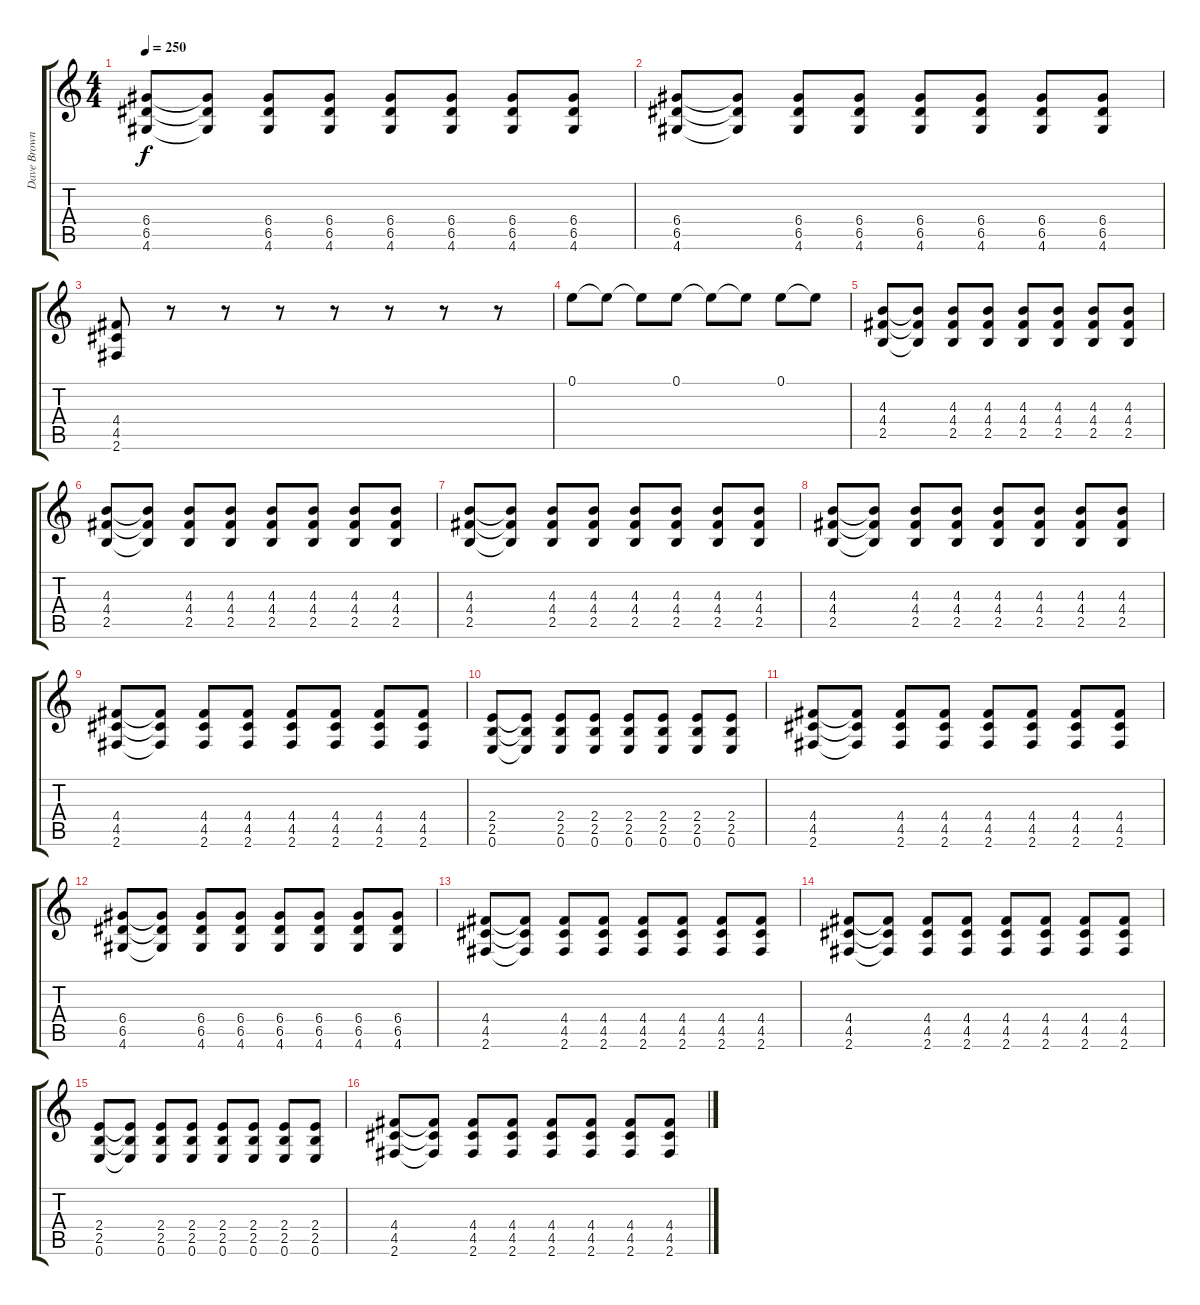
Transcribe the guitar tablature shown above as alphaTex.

\track ("Dave BrownSound" "Dave Brown") {instrument distortionguitar}
\staff {score tabs}
\tuning (E4 B3 G3 D3 A2 E2) {hide}
\ts (4 4)
\tempo 250
\clef g2
\ks c
(6.4 6.5 4.6).8{dy f} (6.4{t} 6.5{t} 4.6{t}).8 (6.4 6.5 4.6).8 (6.4 6.5 4.6).8 (6.4 6.5 4.6).8 (6.4 6.5 4.6).8 (6.4 6.5 4.6).8 (6.4 6.5 4.6).8 |
(6.4 6.5 4.6).8 (6.4{t} 6.5{t} 4.6{t}).8 (6.4 6.5 4.6).8 (6.4 6.5 4.6).8 (6.4 6.5 4.6).8 (6.4 6.5 4.6).8 (6.4 6.5 4.6).8 (6.4 6.5 4.6).8 |
(4.4 4.5 2.6).8 r.8 r.8 r.8 r.8 r.8 r.8 r.8 |
0.1.8 0.1{t}.8 0.1{t}.8 0.1.8 0.1{t}.8 0.1{t}.8 0.1.8 0.1{t}.8 |
(4.3 4.4 2.5).8 (4.3{t} 4.4{t} 2.5{t}).8 (4.3 4.4 2.5).8 (4.3 4.4 2.5).8 (4.3 4.4 2.5).8 (4.3 4.4 2.5).8 (4.3 4.4 2.5).8 (4.3 4.4 2.5).8 |
(4.3 4.4 2.5).8 (4.3{t} 4.4{t} 2.5{t}).8 (4.3 4.4 2.5).8 (4.3 4.4 2.5).8 (4.3 4.4 2.5).8 (4.3 4.4 2.5).8 (4.3 4.4 2.5).8 (4.3 4.4 2.5).8 |
(4.3 4.4 2.5).8 (4.3{t} 4.4{t} 2.5{t}).8 (4.3 4.4 2.5).8 (4.3 4.4 2.5).8 (4.3 4.4 2.5).8 (4.3 4.4 2.5).8 (4.3 4.4 2.5).8 (4.3 4.4 2.5).8 |
(4.3 4.4 2.5).8 (4.3{t} 4.4{t} 2.5{t}).8 (4.3 4.4 2.5).8 (4.3 4.4 2.5).8 (4.3 4.4 2.5).8 (4.3 4.4 2.5).8 (4.3 4.4 2.5).8 (4.3 4.4 2.5).8 |
(4.4 4.5 2.6).8 (4.4{t} 4.5{t} 2.6{t}).8 (4.4 4.5 2.6).8 (4.4 4.5 2.6).8 (4.4 4.5 2.6).8 (4.4 4.5 2.6).8 (4.4 4.5 2.6).8 (4.4 4.5 2.6).8 |
(2.4 2.5 0.6).8 (2.4{t} 2.5{t} 0.6{t}).8 (2.4 2.5 0.6).8 (2.4 2.5 0.6).8 (2.4 2.5 0.6).8 (2.4 2.5 0.6).8 (2.4 2.5 0.6).8 (2.4 2.5 0.6).8 |
(4.4 4.5 2.6).8 (4.4{t} 4.5{t} 2.6{t}).8 (4.4 4.5 2.6).8 (4.4 4.5 2.6).8 (4.4 4.5 2.6).8 (4.4 4.5 2.6).8 (4.4 4.5 2.6).8 (4.4 4.5 2.6).8 |
(6.4 6.5 4.6).8 (6.4{t} 6.5{t} 4.6{t}).8 (6.4 6.5 4.6).8 (6.4 6.5 4.6).8 (6.4 6.5 4.6).8 (6.4 6.5 4.6).8 (6.4 6.5 4.6).8 (6.4 6.5 4.6).8 |
(4.4 4.5 2.6).8 (4.4{t} 4.5{t} 2.6{t}).8 (4.4 4.5 2.6).8 (4.4 4.5 2.6).8 (4.4 4.5 2.6).8 (4.4 4.5 2.6).8 (4.4 4.5 2.6).8 (4.4 4.5 2.6).8 |
(4.4 4.5 2.6).8 (4.4{t} 4.5{t} 2.6{t}).8 (4.4 4.5 2.6).8 (4.4 4.5 2.6).8 (4.4 4.5 2.6).8 (4.4 4.5 2.6).8 (4.4 4.5 2.6).8 (4.4 4.5 2.6).8 |
(2.4 2.5 0.6).8 (2.4{t} 2.5{t} 0.6{t}).8 (2.4 2.5 0.6).8 (2.4 2.5 0.6).8 (2.4 2.5 0.6).8 (2.4 2.5 0.6).8 (2.4 2.5 0.6).8 (2.4 2.5 0.6).8 |
(4.4 4.5 2.6).8 (4.4{t} 4.5{t} 2.6{t}).8 (4.4 4.5 2.6).8 (4.4 4.5 2.6).8 (4.4 4.5 2.6).8 (4.4 4.5 2.6).8 (4.4 4.5 2.6).8 (4.4 4.5 2.6).8
